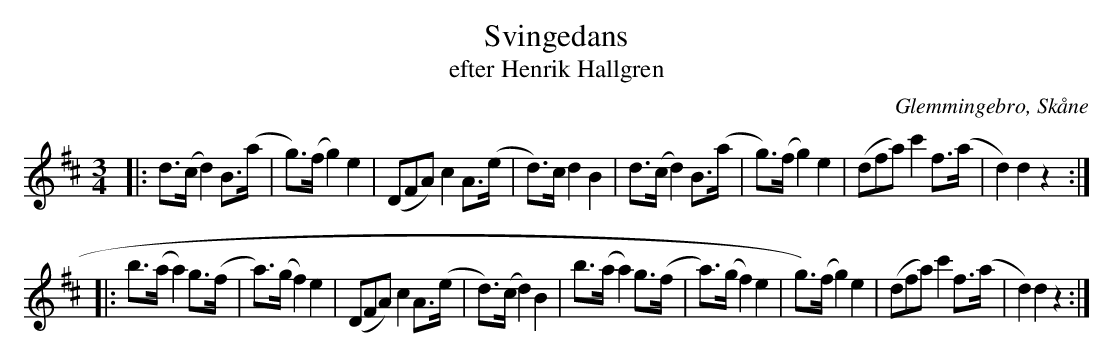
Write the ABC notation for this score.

X:1
T:Svingedans
T:efter Henrik Hallgren
O:Glemmingebro, Skåne
M:3/4
L:1/8
K:D
|: d>(c d2) B>(a | g)>(f g2) e2 | 3(DFA) c2 A>(e | d)>c d2 B2 | d>(c d2) B>(a | g)>(f g2) e2 | 3(dfa) c'2 f>(a | d2) d2 z2 :|
|: b>(a a2) g>(f | a)>(g f2) e2 | 3(DFA) c2 A>(e | d)>(c d2) B2 |b>(a a2) g>(f | a)>(g f2) e2 | g)>(f g2) e2 | 3(dfa) c'2 f>(a | d2) d2 z2 :|
 :|
